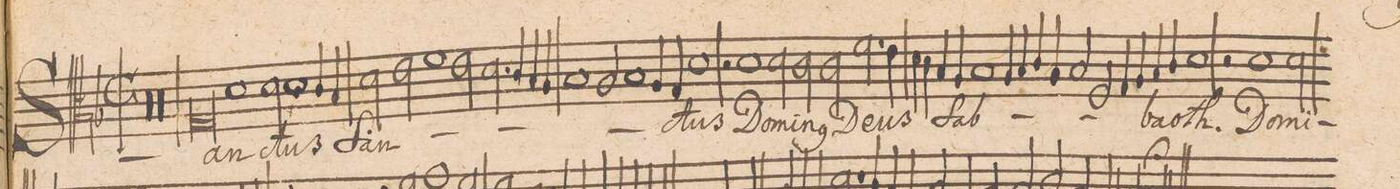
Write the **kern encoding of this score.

**kern	**text
*I"TENOR.	*
*clefC3	*
*k[b-]	*
*met(C|)	*
*M2/1	*
00r	.
=2-	=2-
=3-	=3-
00r	.
=4-	=4-
=5-	=5-
0G	San-
=6-	=6-
1d	.
*2\right	*
2d\	-ctus
1d\	.
=7-	=7-
4c/	.
4B-/	.
2d\	San-
2e\	.
=8-	=8-
1f	.
2e\	.
2.d\	.
=9-	=9-
4c/	.
4B-/	.
4A/	.
1B-	.
=10-	=10-
2A/	.
1B-	.
4A/	.
4G/	.
=11-	=11-
1d	-ctus
2r	.
1d\	Do-
=12-	=12-
2d\	-mi-
2c\	-n(us)
2c\	De-
=13-	=13-
2.f\	.
4e\	-us
4d\	.
4c\	.
4B-/	.
4A/	Sab-
=14-	=14-
1B-	.
4A/	.
4B-/	.
4c/	.
4A/	.
=15-	=15-
2B-/	.
2F/	.
4G/	.
4A/	.
4B-/	-ba-
4c\	.
=16-	=16-
1d	-oth.
2r	.
1d\	Do-
=17-	=17-
2d\	-mi-
*-	*-
